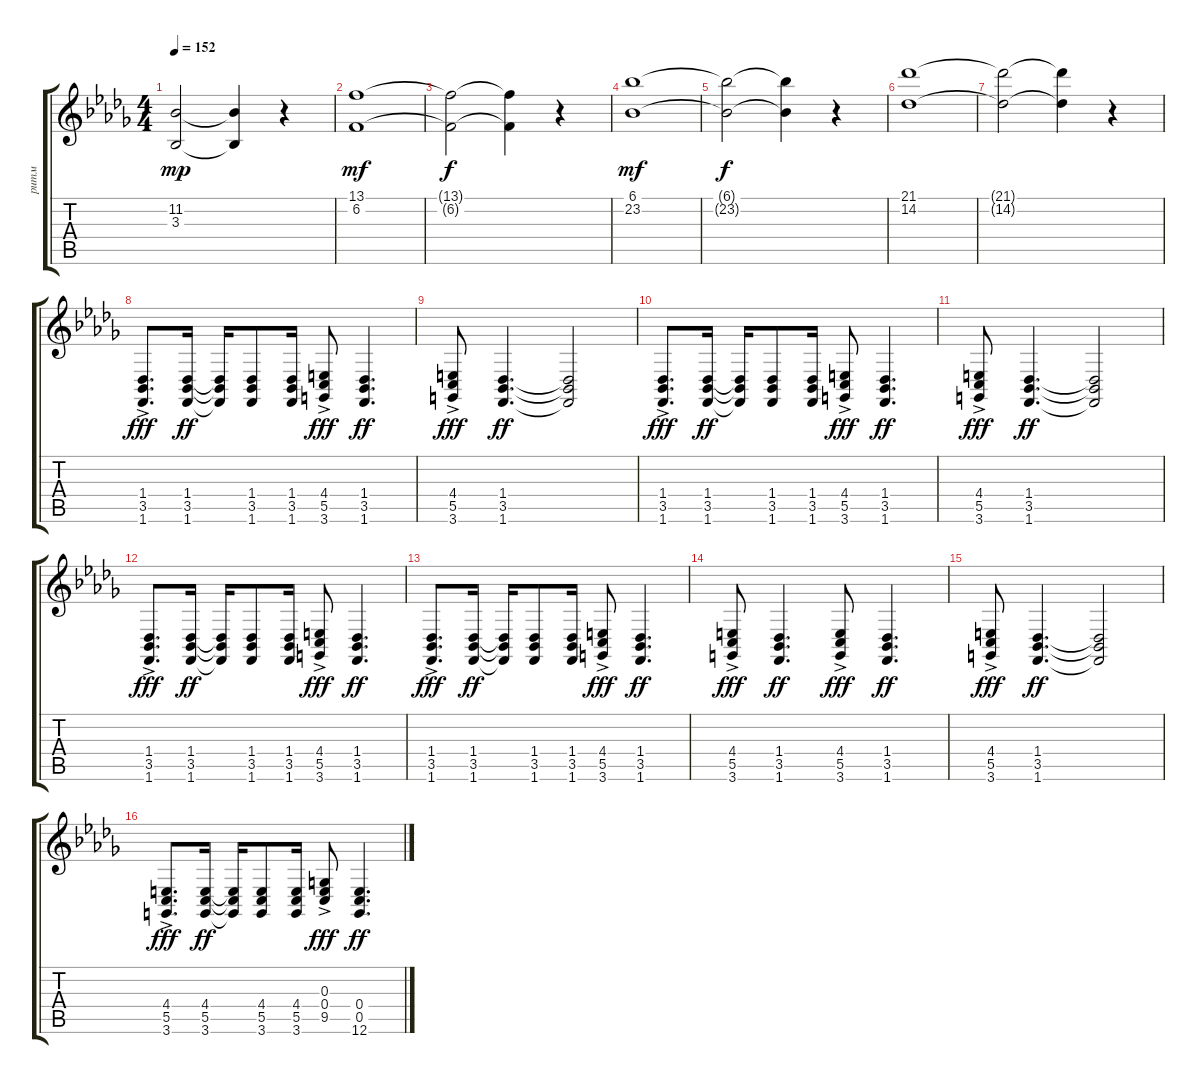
\track ("ритм" "ритм") {instrument acousticgrandpiano}
\staff {score tabs}
\tuning (E4 B3 G3 C3 G2 E2) {hide}
\ts (4 4)
\tempo 152
\clef g2
\ks bbminor
(11.2{t} 3.3{t}).2{dy mp} (11.2{t} 3.3{t}).4 r.4 |
(13.1 6.2).1{dy mf} |
(13.1{t} 6.2{t}).2{dy f} (13.1{t} 6.2{t}).4 r.4 |
(6.1 23.2).1{dy mf} |
(6.1{t} 23.2{t}).2{dy f} (6.1{t} 23.2{t}).4 r.4 |
(21.1 14.2).1 |
(21.1{t} 14.2{t}).2 (21.1{t} 14.2{t}).4 r.4 |
(1.4{ac} 3.5{ac} 1.6{ac}).8{d dy fff instrument acousticgrandpiano} (1.4 3.5 1.6).16{dy ff} (1.4{t} 3.5{t} 1.6{t}).16 (1.4 3.5 1.6).8 (1.4 3.5 1.6).16 (4.4{ac} 5.5{ac} 3.6{ac}).8{dy fff} (1.4 3.5 1.6).4{d dy ff} |
(4.4{ac} 5.5{ac} 3.6{ac}).8{dy fff} (1.4 3.5 1.6).4{d dy ff} (1.4{t} 3.5{t} 1.6{t}).2 |
(1.4{ac} 3.5{ac} 1.6{ac}).8{d dy fff} (1.4 3.5 1.6).16{dy ff} (1.4{t} 3.5{t} 1.6{t}).16 (1.4 3.5 1.6).8 (1.4 3.5 1.6).16 (4.4{ac} 5.5{ac} 3.6{ac}).8{dy fff} (1.4 3.5 1.6).4{d dy ff} |
(4.4{ac} 5.5{ac} 3.6{ac}).8{dy fff} (1.4 3.5 1.6).4{d dy ff} (1.4{t} 3.5{t} 1.6{t}).2 |
(1.4{ac} 3.5{ac} 1.6{ac}).8{d dy fff} (1.4 3.5 1.6).16{dy ff} (1.4{t} 3.5{t} 1.6{t}).16 (1.4 3.5 1.6).8 (1.4 3.5 1.6).16 (4.4{ac} 5.5{ac} 3.6{ac}).8{dy fff} (1.4 3.5 1.6).4{d dy ff} |
(1.4{ac} 3.5{ac} 1.6{ac}).8{d dy fff} (1.4 3.5 1.6).16{dy ff} (1.4{t} 3.5{t} 1.6{t}).16 (1.4 3.5 1.6).8 (1.4 3.5 1.6).16 (4.4{ac} 5.5{ac} 3.6{ac}).8{dy fff} (1.4 3.5 1.6).4{d dy ff} |
(4.4{ac} 5.5{ac} 3.6{ac}).8{dy fff} (1.4 3.5 1.6).4{d dy ff} (4.4{ac} 5.5{ac} 3.6{ac}).8{dy fff} (1.4 3.5 1.6).4{d dy ff} |
(4.4{ac} 5.5{ac} 3.6{ac}).8{dy fff} (1.4 3.5 1.6).4{d dy ff} (1.4{t} 3.5{t} 1.6{t}).2 |
(4.4{ac} 5.5{ac} 3.6{ac}).8{d dy fff} (4.4 5.5 3.6).16{dy ff} (4.4{t} 5.5{t} 3.6{t}).16 (4.4 5.5 3.6).8 (4.4 5.5 3.6).16 (0.3{ac} 0.4{ac} 9.5{ac}).8{dy fff} (0.4 0.5 12.6).4{d dy ff}
